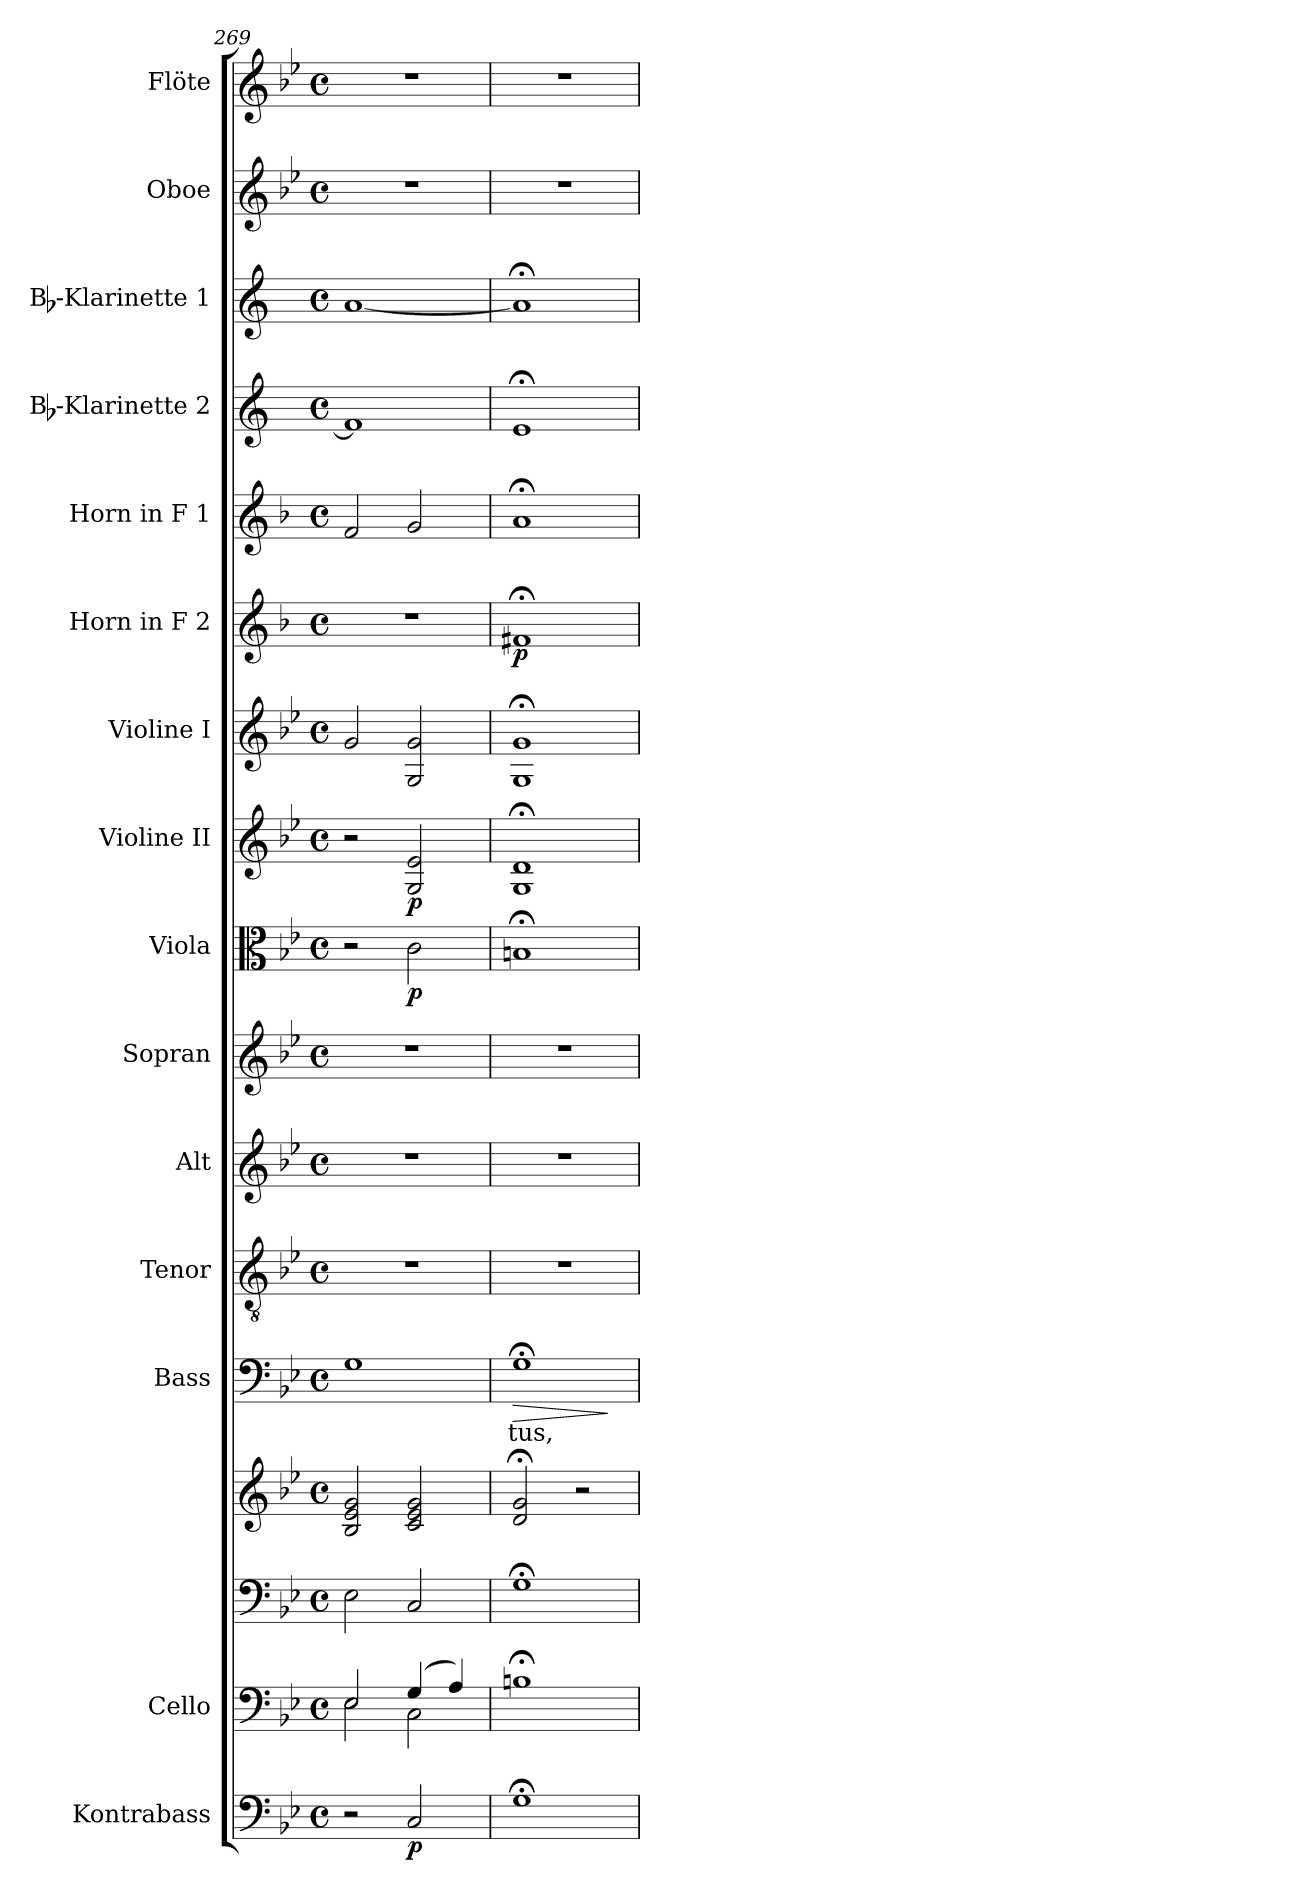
**kern	**dynam	**kern	**kern	**kern	**kern	**text	**dynam	**kern	**kern	**kern	**kern	**dynam	**kern	**dynam	**kern	**kern	**dynam	**kern	**kern	**kern	**kern	**kern
*part16	*part16	*part15	*part14	*part14	*part13	*part13	*part13	*part12	*part11	*part10	*part9	*part9	*part8	*part8	*part7	*part6	*part6	*part5	*part4	*part3	*part2	*part1
*staff17	*staff17	*staff16	*staff15	*staff14	*staff13	*staff13	*staff13	*staff12	*staff11	*staff10	*staff9	*staff9	*staff8	*staff8	*staff7	*staff6	*staff6	*staff5	*staff4	*staff3	*staff2	*staff1
*I"Kontrabass	*	*I"Cello	*	*	*I"Bass	*	*	*I"Tenor	*I"Alt	*I"Sopran	*I"Viola	*	*I"Violine II	*	*I"Violine I	*I"Horn in F 2	*	*I"Horn in F 1	*I"Bb-Klarinette 2	*I"Bb-Klarinette 1	*I"Oboe	*I"Flöte
*I'Kb.	*	*	*	*	*I'B.	*	*	*I'T.	*I'A.	*I'S.	*I'Vla.	*	*I'Vl. II	*	*I'Vl. I	*	*	*	*I'Bb Kl. 2	*I'Bb Kl. 1	*I'Ob.	*I'Fl.
*clefF4	*	*clefF4	*clefF4	*clefG2	*clefF4	*	*	*clefGv2	*clefG2	*clefG2	*clefC3	*	*clefG2	*	*clefG2	*clefG2	*	*clefG2	*clefG2	*clefG2	*clefG2	*clefG2
*ITrd7c12	*	*	*	*	*	*	*	*	*	*	*	*	*	*	*	*ITrd4c7	*	*ITrd4c7	*ITrd1c2	*ITrd1c2	*	*
*k[b-e-]	*	*k[b-e-]	*k[b-e-]	*k[b-e-]	*k[b-e-]	*	*	*k[b-e-]	*k[b-e-]	*k[b-e-]	*k[b-e-]	*	*k[b-e-]	*	*k[b-e-]	*k[b-e-]	*	*k[b-e-]	*k[b-e-]	*k[b-e-]	*k[b-e-]	*k[b-e-]
*B-:	*	*B-:	*B-:	*B-:	*B-:	*	*	*B-:	*B-:	*B-:	*B-:	*	*B-:	*	*B-:	*B-:	*	*B-:	*B-:	*B-:	*B-:	*B-:
*M4/4	*	*M4/4	*M4/4	*M4/4	*M4/4	*	*	*M4/4	*M4/4	*M4/4	*M4/4	*	*M4/4	*	*M4/4	*M4/4	*	*M4/4	*M4/4	*M4/4	*M4/4	*M4/4
*met(c)	*	*met(c)	*met(c)	*met(c)	*met(c)	*	*	*met(c)	*met(c)	*met(c)	*met(c)	*	*met(c)	*	*met(c)	*met(c)	*	*met(c)	*met(c)	*met(c)	*met(c)	*met(c)
=269	=269	=269	=269	=269	=269	=269	=269	=269	=269	=269	=269	=269	=269	=269	=269	=269	=269	=269	=269	=269	=269	=269
*	*	*^	*	*	*	*	*	*	*	*	*	*	*	*	*	*	*	*	*	*	*	*
2r	.	2E-/	2E-\	2E-\	2B-/ 2e-/ 2g/	1G	.	.	1r	1r	1r	2r	.	2r	.	2g/	1r	.	2B-/	1e-]	[1g	1r	1r
!	!LO:DY:b	!	!	!	!	!	!	!	!	!	!	!	!LO:DY:b	!	!LO:DY:b	!	!	!	!	!	!	!	!
2CC/	p	(4G/	2C\	2C/	2c/ 2e-/ 2g/	.	.	.	.	.	.	2c\	p	2G/ 2e-/	p	2G/ 2g/	.	.	2c/	.	.	.	.
.	.	4A/)	.	.	.	.	.	.	.	.	.	.	.	.	.	.	.	.	.	.	.	.	.
*	*	*v	*v	*	*	*	*	*	*	*	*	*	*	*	*	*	*	*	*	*	*	*	*
=270	=270	=270	=270	=270	=270	=270	=270	=270	=270	=270	=270	=270	=270	=270	=270	=270	=270	=270	=270	=270	=270	=270
!	!	!	!	!	!	!LO:LY:b	!LO:HP:b	!	!	!	!	!	!	!	!	!	!LO:DY:b	!	!	!	!	!
1GG;<	.	1Bn;<	1G;<	2d/;< 2g/;<	1G;<	-tus,	>	1r	1r	1r	1Bn;<	.	1G;< 1d;<	.	1G;< 1g;<	1Bn;<	p	1d;<	1d;<	1g;<]	1r	1r
.	.	.	.	2r	.	.	.	.	.	.	.	.	.	.	.	.	.	.	.	.	.	.
.	.	.	.	.	.	.	]	.	.	.	.	.	.	.	.	.	.	.	.	.	.	.
=	=	=	=	=	=	=	=	=	=	=	=	=	=	=	=	=	=	=	=	=	=	=
*-	*-	*-	*-	*-	*-	*-	*-	*-	*-	*-	*-	*-	*-	*-	*-	*-	*-	*-	*-	*-	*-	*-
